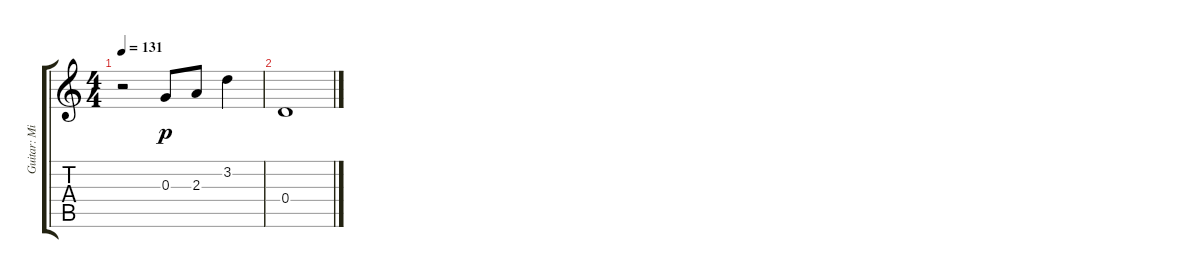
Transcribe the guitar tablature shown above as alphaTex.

\track ("Guitar: Mick Ralphs" "Guitar: Mi") {instrument electricguitarjazz}
\staff {score tabs}
\tuning (E4 B3 G3 D3 A2 E2) {hide}
\ts (4 4)
\tempo 131
\clef g2
\ks c
r.2{dy f} 0.3.8{dy p volume 10} 2.3.8 3.2.4{volume 9} |
0.4.1{volume 8}
